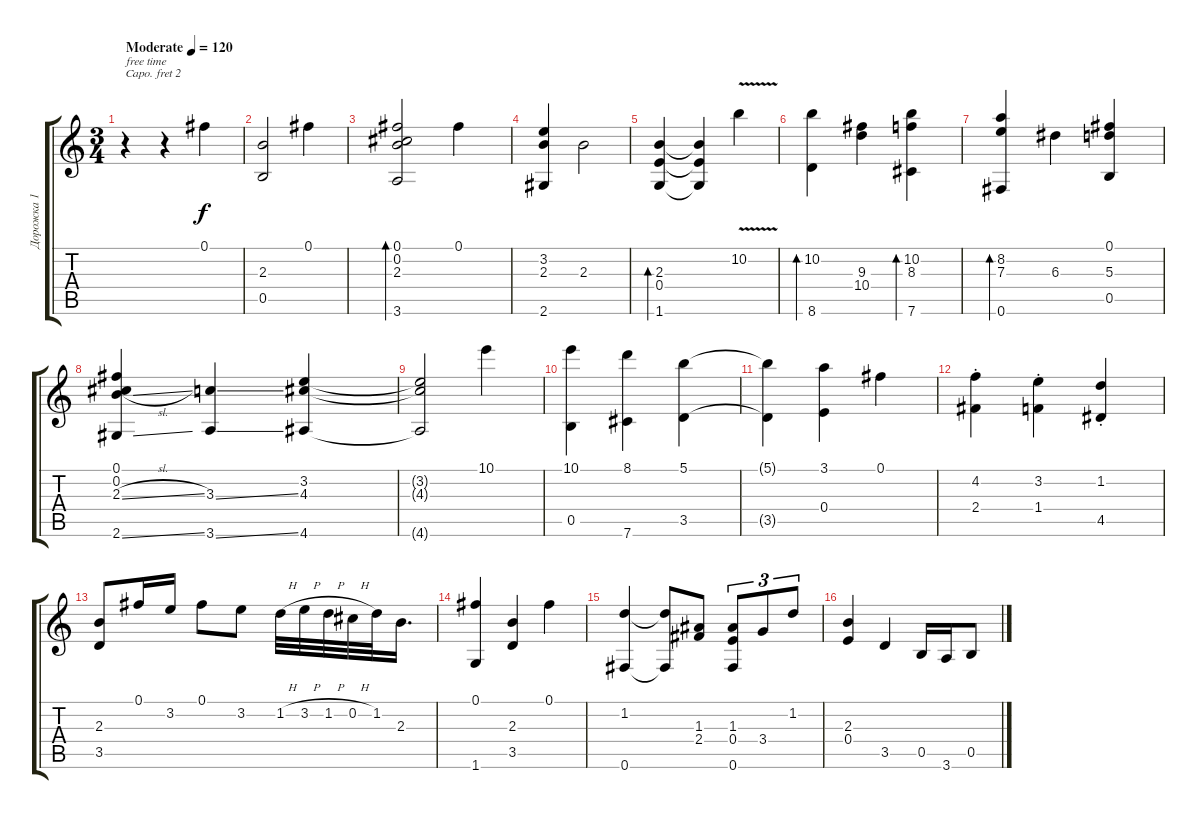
\track ("Дорожка 1" "Дорожка 1") {instrument acousticguitarnylon}
\staff {score tabs}
\capo 2
\tuning (E4 B3 G3 D3 A2 E2) {hide}
\ts (3 4)
\tempo (120 "Moderate")
\clef g2
\ks c
r.4{txt "free time" dy f instrument acousticguitarnylon} r.4 0.1.4 |
(2.3 0.5).2 0.1.4 |
(0.1 0.2 2.3 3.6).2{bd 60} 0.1.4 |
(3.2 2.3 2.6).4 2.3.2 |
(2.3 0.4 1.6).4{bd 60} (2.3{t} 0.4{t} 1.6{t}).4 10.2{v}.4 |
(10.2 8.6).4{bd 60} (9.3 10.4).4 (10.2 8.3 7.6).4{bd 60} |
(8.2 7.3 0.6).4{bd 60} 6.3.4 (0.1 5.3 0.5).4 |
(0.1 0.2 2.3{sl} 2.6{ss}).4 (3.3{ss} 3.6{ss}).4 (3.2 4.3 4.6).4 |
(3.2{t} 4.3{t} 4.6{t}).2 10.1.4 |
(10.1 0.5).4 (8.1 7.6).4 (5.1 3.5).4 |
(5.1{t} 3.5{t}).4 (3.1 0.4).4 0.1.4 |
(4.2{st} 2.4{st}).4 (3.2{st} 1.4{st}).4 (1.2{st} 4.5{st}).4 |
(2.3 3.5).8 0.1.16 3.2.16 0.1.8 3.2.8 1.2{h}.32 3.2{h}.32 1.2{h}.32 0.2{h}.32 1.2.32 2.3.16{d} |
(0.1 1.6).4 (2.3 3.5).4 0.1.4 |
(1.2 0.6).4 (1.2{t} 0.6{t}).8 (1.3 2.4).8 (1.3 0.4 0.6).8{tu (3 2)} 3.4.8{tu (3 2)} 1.2.8{tu (3 2)} |
(2.3 0.4).4 3.5.4 0.5.16 3.6.16 0.5.8
